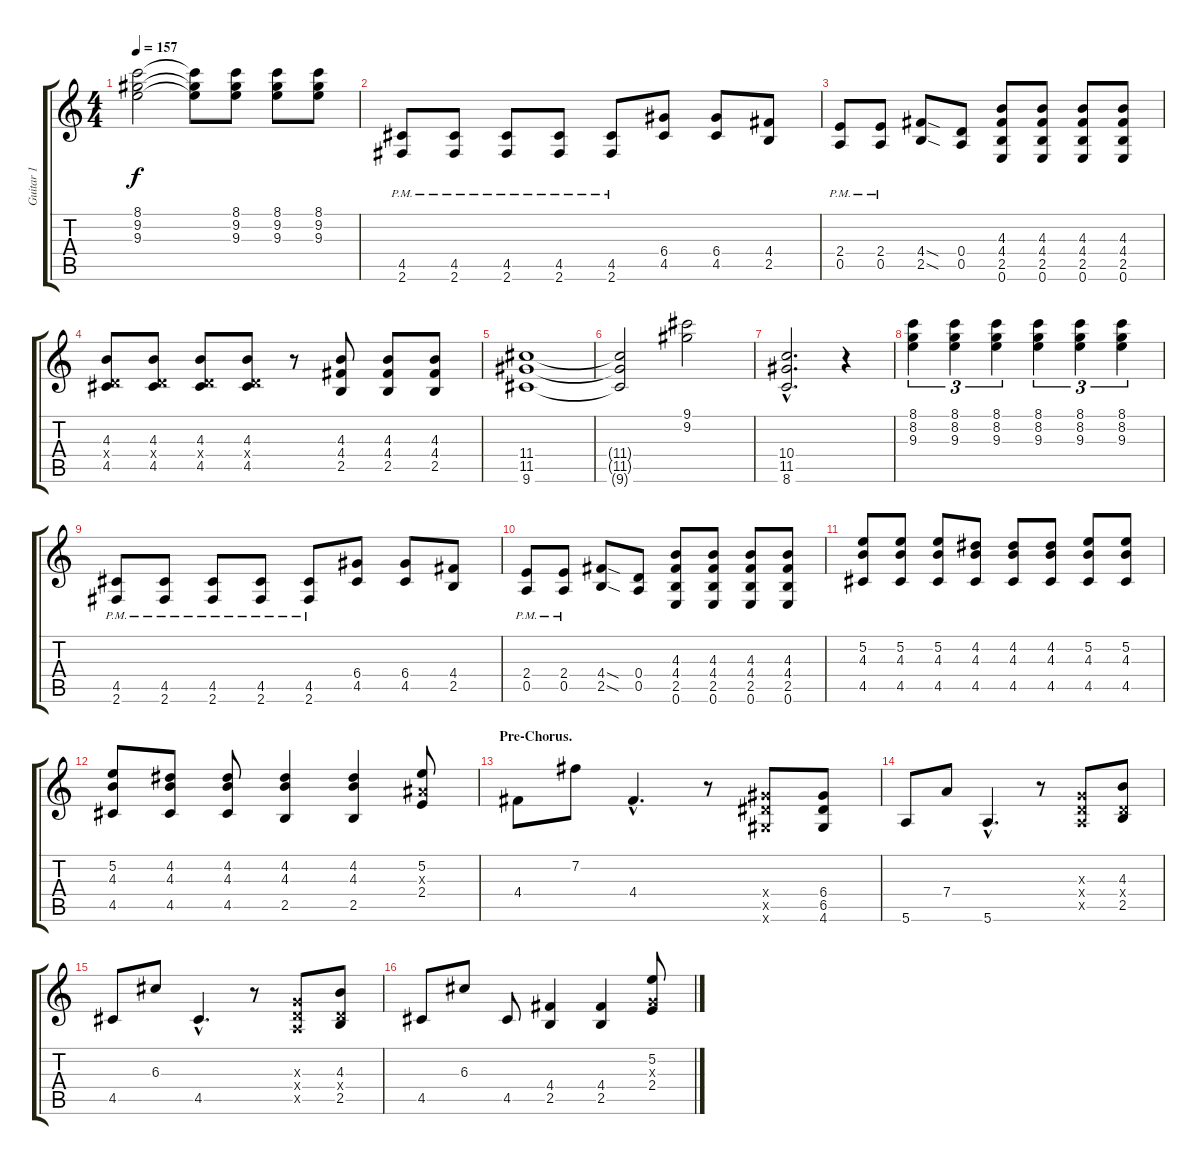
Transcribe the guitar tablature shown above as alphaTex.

\track ("Guitar 1" "Guitar 1") {instrument overdrivenguitar}
\staff {score tabs}
\tuning (E4 B3 G3 D3 A2 E2) {hide}
\ts (4 4)
\tempo 157
\clef g2
\ks c
(8.1 9.2 9.3).2{dy f} (8.1{t} 9.2{t} 9.3{t}).8 (8.1 9.2 9.3).8 (8.1 9.2 9.3).8 (8.1 9.2 9.3).8 |
(4.5{pm} 2.6{pm}).8 (4.5{pm} 2.6{pm}).8 (4.5{pm} 2.6{pm}).8 (4.5{pm} 2.6{pm}).8 (4.5{pm} 2.6{pm}).8 (6.4 4.5).8 (6.4 4.5).8 (4.4 2.5).8 |
(2.4{pm} 0.5{pm}).8 (2.4{pm} 0.5{pm}).8 (4.4{sod} 2.5{sod}).8 (0.4 0.5).8 (4.3 4.4 2.5 0.6).8 (4.3 4.4 2.5 0.6).8 (4.3 4.4 2.5 0.6).8 (4.3 4.4 2.5 0.6).8 |
(4.3 0.4{x} 4.5).8 (4.3 0.4{x} 4.5).8 (4.3 0.4{x} 4.5).8 (4.3 0.4{x} 4.5).8 r.8 (4.3 4.4 2.5).8 (4.3 4.4 2.5).8 (4.3 4.4 2.5).8 |
(11.4 11.5 9.6).1 |
(11.4{t} 11.5{t} 9.6{t}).2 (9.1 9.2).2 |
(10.4{hac} 11.5{hac} 8.6{hac}).2{d} r.4 |
(8.1 8.2 9.3).4{tu (3 2)} (8.1 8.2 9.3).4{tu (3 2)} (8.1 8.2 9.3).4{tu (3 2)} (8.1 8.2 9.3).4{tu (3 2)} (8.1 8.2 9.3).4{tu (3 2)} (8.1 8.2 9.3).4{tu (3 2)} |
(4.5{pm} 2.6{pm}).8 (4.5{pm} 2.6{pm}).8 (4.5{pm} 2.6{pm}).8 (4.5{pm} 2.6{pm}).8 (4.5{pm} 2.6{pm}).8 (6.4 4.5).8 (6.4 4.5).8 (4.4 2.5).8 |
(2.4{pm} 0.5{pm}).8 (2.4{pm} 0.5{pm}).8 (4.4{sod} 2.5{sod}).8 (0.4 0.5).8 (4.3 4.4 2.5 0.6).8 (4.3 4.4 2.5 0.6).8 (4.3 4.4 2.5 0.6).8 (4.3 4.4 2.5 0.6).8 |
(5.2 4.3 4.5).8 (5.2 4.3 4.5).8 (5.2 4.3 4.5).8 (4.2 4.3 4.5).8 (4.2 4.3 4.5).8 (4.2 4.3 4.5).8 (5.2 4.3 4.5).8 (5.2 4.3 4.5).8 |
(5.2 4.3 4.5).8 (4.2 4.3 4.5).8 (4.2 4.3 4.5).8 (4.2 4.3 2.5).4 (4.2 4.3 2.5).4 (5.2 3.3{x} 2.4).8 |
\section ("" "Pre-Chorus.")
4.4.8 7.2.8 4.4{hac}.4{d} r.8 (6.4{x} 6.5{x} 4.6{x}).8 (6.4 6.5 4.6).8 |
5.6.8 7.4.8 5.6{hac}.4{d} r.8 (0.3{x} 0.4{x} 0.5{x}).8 (4.3 0.4{x} 2.5).8 |
4.5.8 6.3.8 4.5{hac}.4{d} r.8 (0.3{x} 0.4{x} 0.5{x}).8 (4.3 0.4{x} 2.5).8 |
4.5.8 6.3.8 4.5.8 (4.4 2.5).4 (4.4 2.5).4 (5.2 0.3{x} 2.4).8
